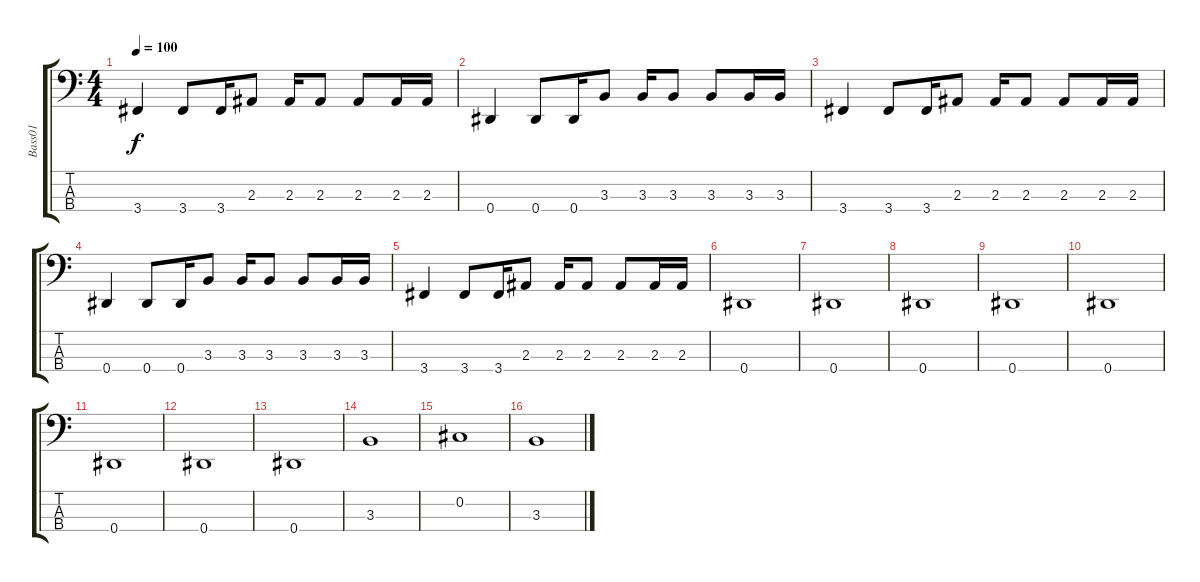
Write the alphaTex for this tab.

\track ("Bass01" "Bass01") {instrument electricbassfinger}
\staff {score tabs}
\tuning (Gb2 Db2 Ab1 Eb1) {hide}
\ts (4 4)
\tempo 100
\clef f4
\ks c
3.4.4{dy f} 3.4.8 3.4.16 2.3.8 2.3.16 2.3.8 2.3.8 2.3.16 2.3.16 |
0.4.4 0.4.8 0.4.16 3.3.8 3.3.16 3.3.8 3.3.8 3.3.16 3.3.16 |
3.4.4 3.4.8 3.4.16 2.3.8 2.3.16 2.3.8 2.3.8 2.3.16 2.3.16 |
0.4.4 0.4.8 0.4.16 3.3.8 3.3.16 3.3.8 3.3.8 3.3.16 3.3.16 |
3.4.4 3.4.8 3.4.16 2.3.8 2.3.16 2.3.8 2.3.8 2.3.16 2.3.16 |
0.4.1 |
0.4.1 |
0.4.1 |
0.4.1 |
0.4.1 |
0.4.1 |
0.4.1 |
0.4.1 |
3.3.1 |
0.2.1 |
3.3.1
